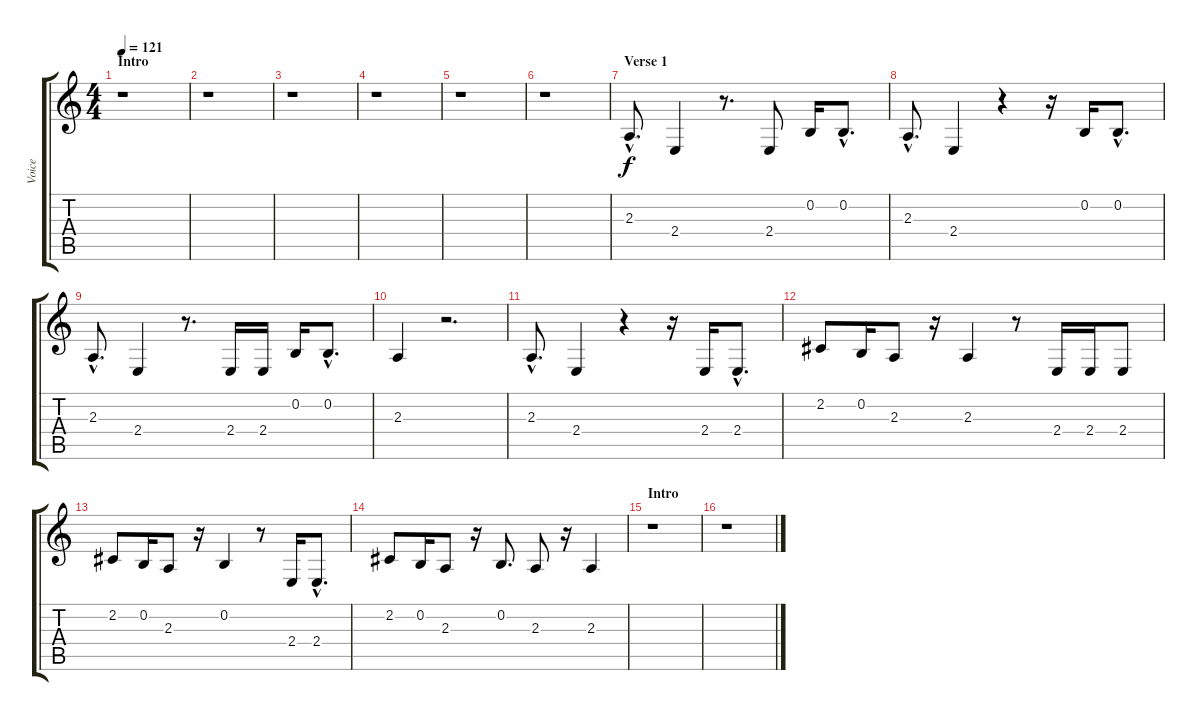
\track ("Voice" "Voice") {instrument synthbrass2}
\staff {score tabs}
\tuning (E4 B3 G3 D3 A2 E2) {hide}
\ts (4 4)
\section ("" "Intro")
\tempo 121
\clef g2
\ks c
r.1{dy f instrument synthbrass2} |
r.1 |
r.1 |
r.1 |
r.1 |
r.1 |
\section ("" "Verse 1")
2.3{hac}.8{d} 2.4.4 r.8{d} 2.4.8 0.2.16 0.2{hac}.8{d} |
2.3{hac}.8{d} 2.4.4 r.4 r.16 0.2.16 0.2{hac}.8{d} |
2.3{hac}.8{d} 2.4.4 r.8{d} 2.4.16 2.4.16 0.2.16 0.2{hac}.8{d} |
2.3.4 r.2{d} |
2.3{hac}.8{d} 2.4.4 r.4 r.16 2.4.16 2.4{hac}.8{d} |
2.2.8 0.2.16 2.3.8 r.16 2.3.4 r.8 2.4.16 2.4.16 2.4.8 |
2.2.8 0.2.16 2.3.8 r.16 0.2.4 r.8 2.4.16 2.4{hac}.8{d} |
2.2.8 0.2.16 2.3.8 r.16 0.2.8{d} 2.3.8 r.16 2.3.4 |
\section ("" "Intro")
r.1 |
r.1
